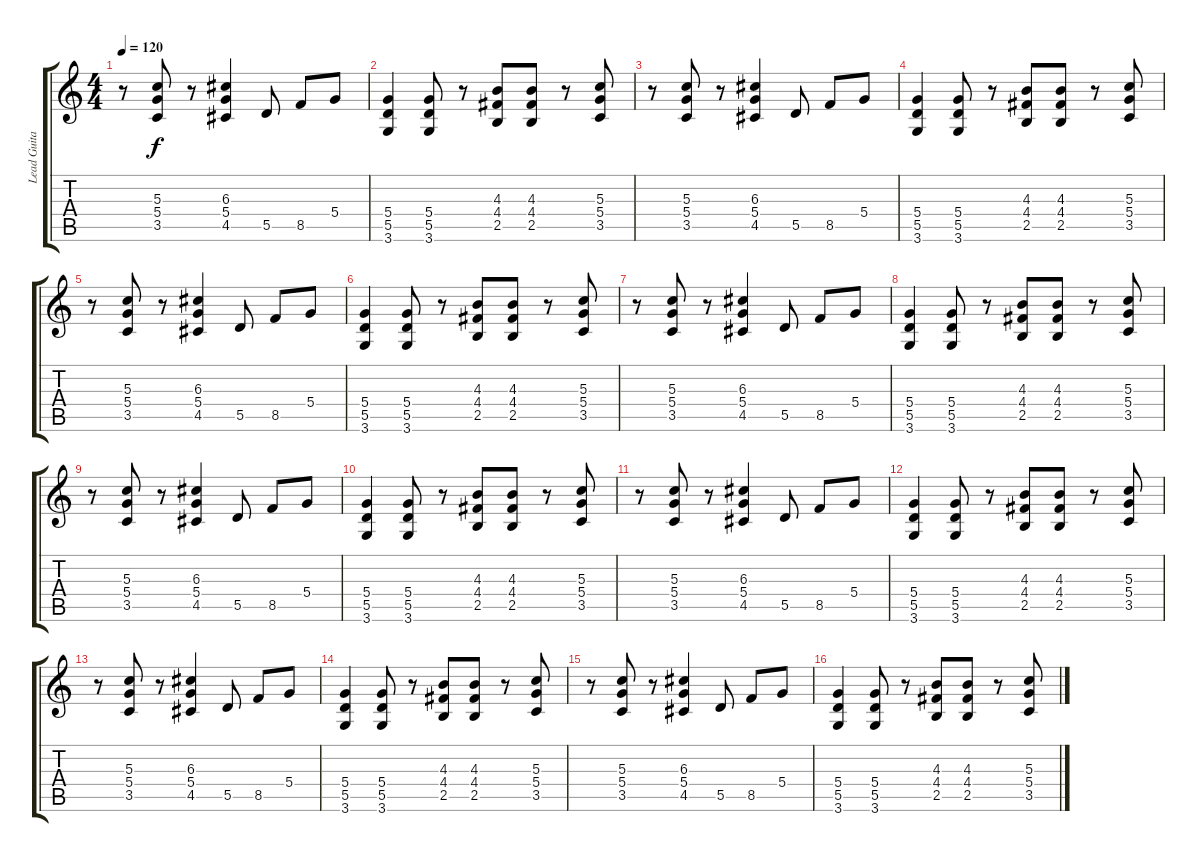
\track ("Lead Guitar" "Lead Guita") {instrument overdrivenguitar}
\staff {score tabs}
\tuning (E4 B3 G3 D3 A2 E2) {hide}
\ts (4 4)
\tempo 120
\clef g2
\ks c
r.8{dy f} (5.3 5.4 3.5).8 r.8 (6.3 5.4 4.5).4 5.5.8 8.5.8 5.4.8 |
(5.4 5.5 3.6).4 (5.4 5.5 3.6).8 r.8 (4.3 4.4 2.5).8 (4.3 4.4 2.5).8 r.8 (5.3 5.4 3.5).8 |
r.8 (5.3 5.4 3.5).8 r.8 (6.3 5.4 4.5).4 5.5.8 8.5.8 5.4.8 |
(5.4 5.5 3.6).4 (5.4 5.5 3.6).8 r.8 (4.3 4.4 2.5).8 (4.3 4.4 2.5).8 r.8 (5.3 5.4 3.5).8 |
r.8 (5.3 5.4 3.5).8 r.8 (6.3 5.4 4.5).4 5.5.8 8.5.8 5.4.8 |
(5.4 5.5 3.6).4 (5.4 5.5 3.6).8 r.8 (4.3 4.4 2.5).8 (4.3 4.4 2.5).8 r.8 (5.3 5.4 3.5).8 |
r.8 (5.3 5.4 3.5).8 r.8 (6.3 5.4 4.5).4 5.5.8 8.5.8 5.4.8 |
(5.4 5.5 3.6).4 (5.4 5.5 3.6).8 r.8 (4.3 4.4 2.5).8 (4.3 4.4 2.5).8 r.8 (5.3 5.4 3.5).8 |
r.8 (5.3 5.4 3.5).8 r.8 (6.3 5.4 4.5).4 5.5.8 8.5.8 5.4.8 |
(5.4 5.5 3.6).4 (5.4 5.5 3.6).8 r.8 (4.3 4.4 2.5).8 (4.3 4.4 2.5).8 r.8 (5.3 5.4 3.5).8 |
r.8 (5.3 5.4 3.5).8 r.8 (6.3 5.4 4.5).4 5.5.8 8.5.8 5.4.8 |
(5.4 5.5 3.6).4 (5.4 5.5 3.6).8 r.8 (4.3 4.4 2.5).8 (4.3 4.4 2.5).8 r.8 (5.3 5.4 3.5).8 |
r.8 (5.3 5.4 3.5).8 r.8 (6.3 5.4 4.5).4 5.5.8 8.5.8 5.4.8 |
(5.4 5.5 3.6).4 (5.4 5.5 3.6).8 r.8 (4.3 4.4 2.5).8 (4.3 4.4 2.5).8 r.8 (5.3 5.4 3.5).8 |
r.8 (5.3 5.4 3.5).8 r.8 (6.3 5.4 4.5).4 5.5.8 8.5.8 5.4.8 |
(5.4 5.5 3.6).4 (5.4 5.5 3.6).8 r.8 (4.3 4.4 2.5).8 (4.3 4.4 2.5).8 r.8 (5.3 5.4 3.5).8
